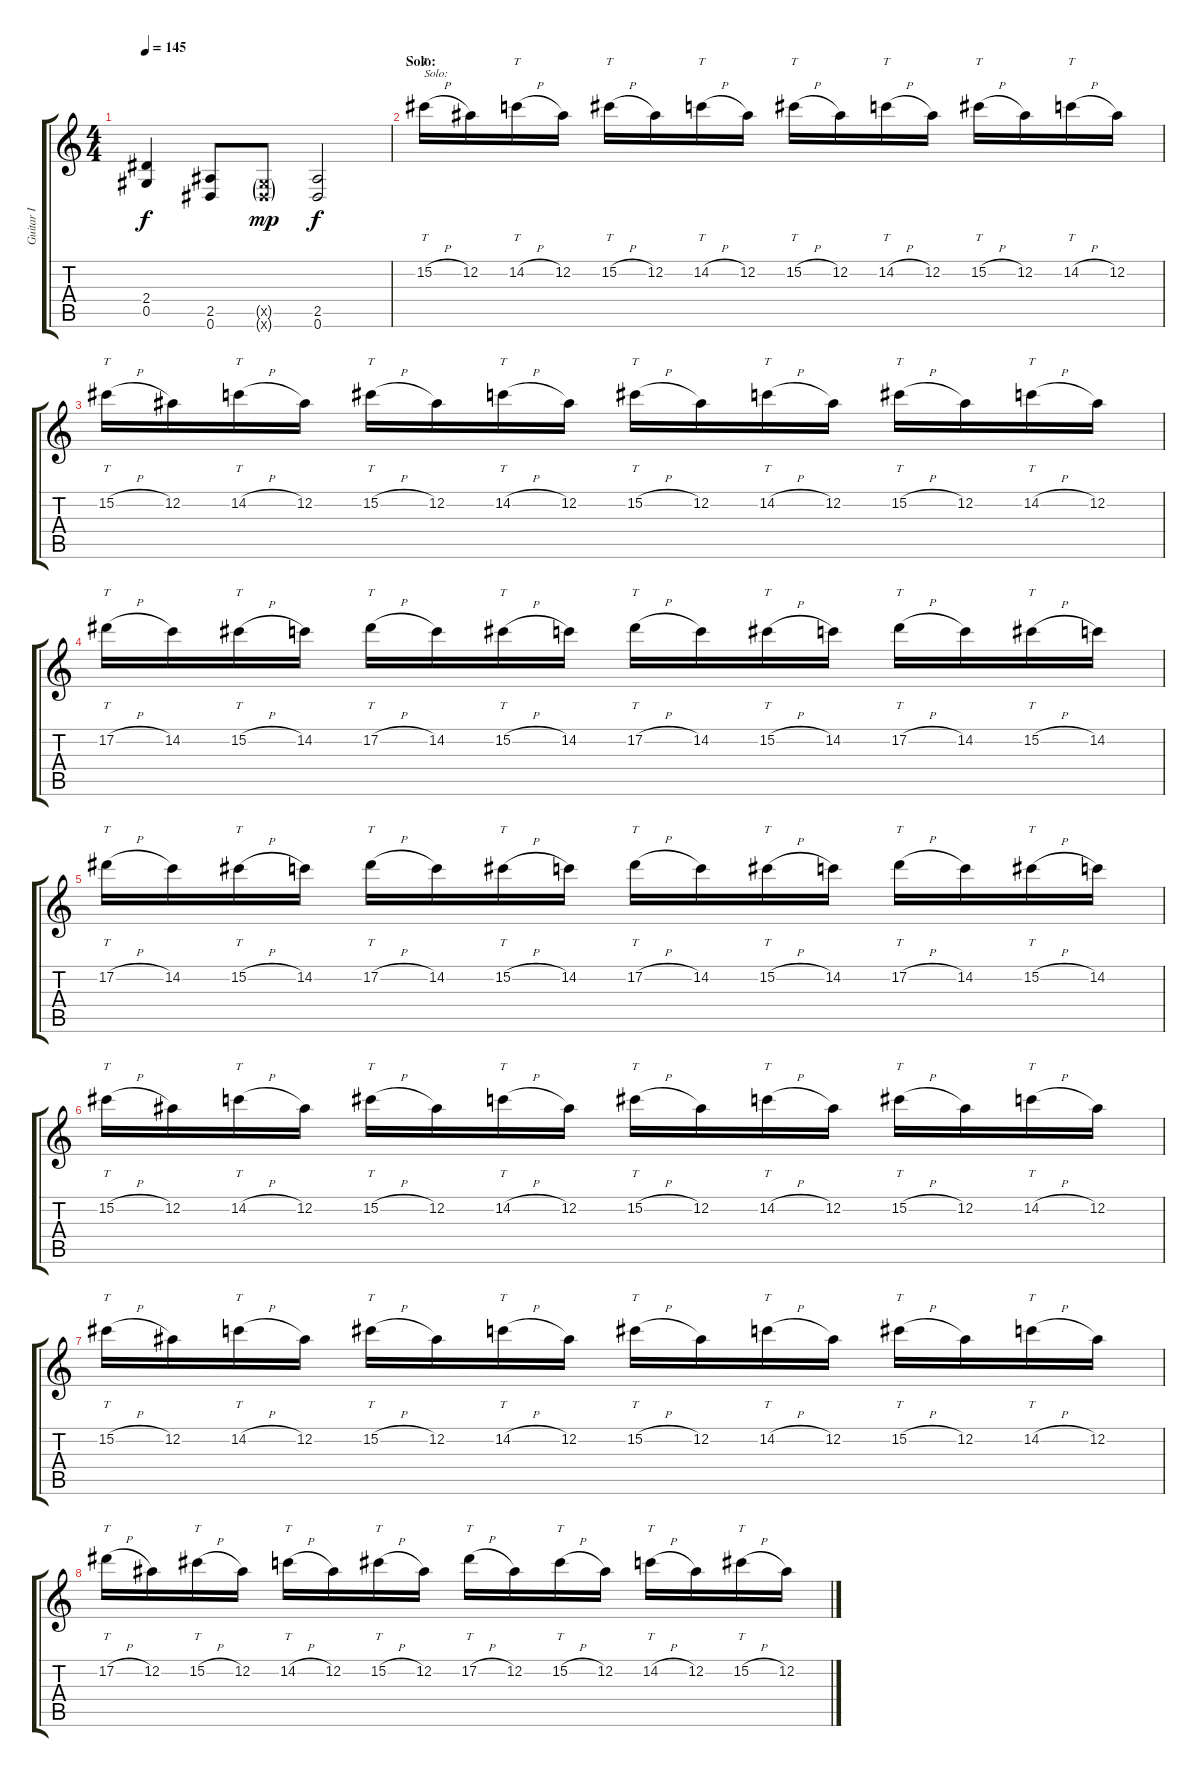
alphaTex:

\track ("Guitar I" "Guitar I") {instrument distortionguitar}
\staff {score tabs}
\tuning (Eb4 Bb3 Gb3 Db3 Ab2 Eb2) {hide}
\ts (4 4)
\tempo 145
\clef g2
\ks c
(2.4{t} 0.5{t}).4{dy f} (2.5 0.6).8 (0.5{g x} 0.6{g x}).8{dy mp} (2.5 0.6).2{dy f} |
\section ("" "Solo:")
15.2{h}.16{tt txt "Solo:"} 12.2.16 14.2{h}.16{tt} 12.2.16 15.2{h}.16{tt} 12.2.16 14.2{h}.16{tt} 12.2.16 15.2{h}.16{tt} 12.2.16 14.2{h}.16{tt} 12.2.16 15.2{h}.16{tt} 12.2.16 14.2{h}.16{tt} 12.2.16 |
15.2{h}.16{tt} 12.2.16 14.2{h}.16{tt} 12.2.16 15.2{h}.16{tt} 12.2.16 14.2{h}.16{tt} 12.2.16 15.2{h}.16{tt} 12.2.16 14.2{h}.16{tt} 12.2.16 15.2{h}.16{tt} 12.2.16 14.2{h}.16{tt} 12.2.16 |
17.2{h}.16{tt} 14.2.16 15.2{h}.16{tt} 14.2.16 17.2{h}.16{tt} 14.2.16 15.2{h}.16{tt} 14.2.16 17.2{h}.16{tt} 14.2.16 15.2{h}.16{tt} 14.2.16 17.2{h}.16{tt} 14.2.16 15.2{h}.16{tt} 14.2.16 |
17.2{h}.16{tt} 14.2.16 15.2{h}.16{tt} 14.2.16 17.2{h}.16{tt} 14.2.16 15.2{h}.16{tt} 14.2.16 17.2{h}.16{tt} 14.2.16 15.2{h}.16{tt} 14.2.16 17.2{h}.16{tt} 14.2.16 15.2{h}.16{tt} 14.2.16 |
15.2{h}.16{tt} 12.2.16 14.2{h}.16{tt} 12.2.16 15.2{h}.16{tt} 12.2.16 14.2{h}.16{tt} 12.2.16 15.2{h}.16{tt} 12.2.16 14.2{h}.16{tt} 12.2.16 15.2{h}.16{tt} 12.2.16 14.2{h}.16{tt} 12.2.16 |
15.2{h}.16{tt} 12.2.16 14.2{h}.16{tt} 12.2.16 15.2{h}.16{tt} 12.2.16 14.2{h}.16{tt} 12.2.16 15.2{h}.16{tt} 12.2.16 14.2{h}.16{tt} 12.2.16 15.2{h}.16{tt} 12.2.16 14.2{h}.16{tt} 12.2.16 |
17.2{h}.16{tt} 12.2.16 15.2{h}.16{tt} 12.2.16 14.2{h}.16{tt} 12.2.16 15.2{h}.16{tt} 12.2.16 17.2{h}.16{tt} 12.2.16 15.2{h}.16{tt} 12.2.16 14.2{h}.16{tt} 12.2.16 15.2{h}.16{tt} 12.2.16
